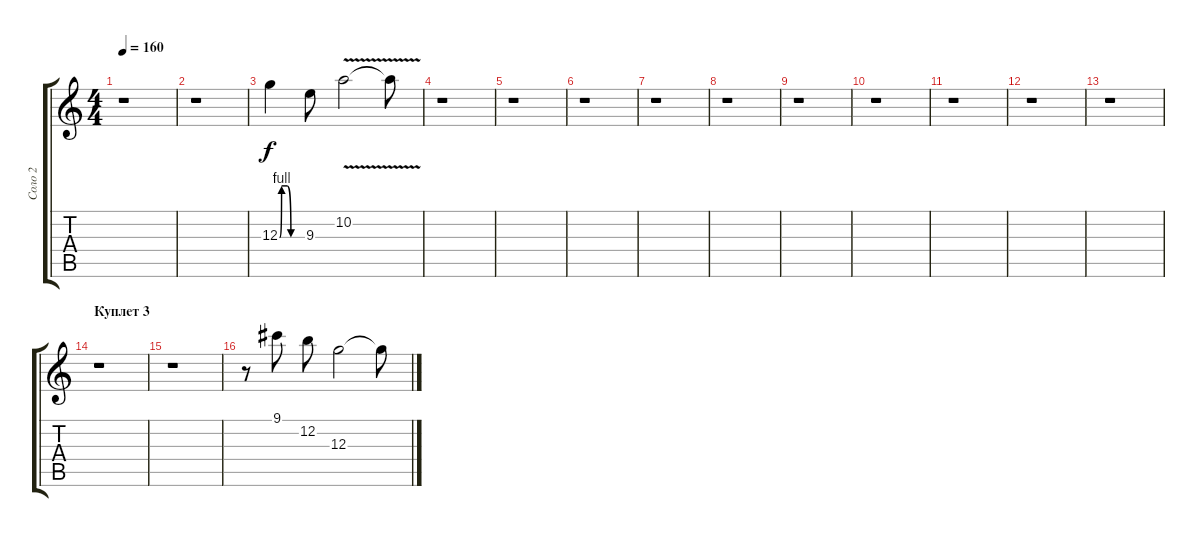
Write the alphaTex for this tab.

\track ("Соло 2" "Соло 2") {instrument overdrivenguitar}
\staff {score tabs}
\tuning (E4 B3 G3 D3 A2 E2) {hide}
\ts (4 4)
\tempo 160
\clef g2
\ks c
r.1{dy f} |
r.1 |
12.3{be (custom 0 0 5 4 20 4 30 0 60 0)}.4{balance 12} 9.3.8 10.2{v}.2 10.2{t}.8 |
r.1 |
r.1 |
r.1 |
r.1 |
r.1 |
r.1 |
r.1 |
r.1 |
r.1 |
r.1 |
\section ("" "Куплет 3")
r.1 |
r.1 |
r.8{balance 8} 9.1.8 12.2.8 12.3.2 12.3{t}.8
